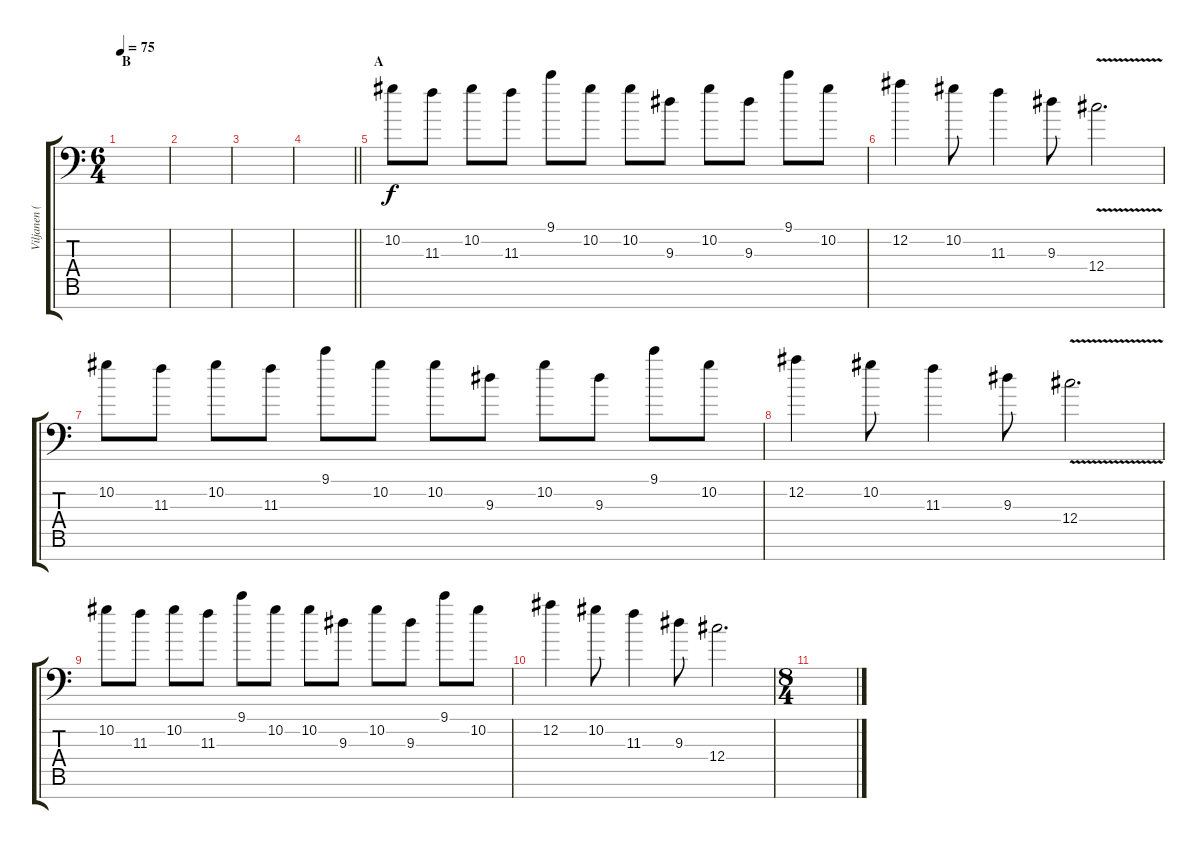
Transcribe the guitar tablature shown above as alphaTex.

\track ("Viljanen (Lead Guitar)" "Viljanen (") {instrument distortionguitar}
\staff {score tabs}
\tuning (Eb4 Bb3 Gb3 Db3 Ab2 Eb2 Bb1) {hide}
\ts (6 4)
\section ("" "B")
\tempo 75
\clef f4
\ks c
|
|
|
\barLineRight lightlight
|
\section ("" "A")
10.2.8 11.3.8 10.2.8 11.3.8 9.1.8 10.2.8 10.2.8 9.3.8 10.2.8 9.3.8 9.1.8 10.2.8 |
12.2.4 10.2.8 11.3.4 9.3.8 12.4{v}.2{d} |
10.2.8 11.3.8 10.2.8 11.3.8 9.1.8 10.2.8 10.2.8 9.3.8 10.2.8 9.3.8 9.1.8 10.2.8 |
12.2.4 10.2.8 11.3.4 9.3.8 12.4{v}.2{d} |
10.2.8 11.3.8 10.2.8 11.3.8 9.1.8 10.2.8 10.2.8 9.3.8 10.2.8 9.3.8 9.1.8 10.2.8 |
12.2.4 10.2.8 11.3.4 9.3.8 12.4.2{d} |
\ts (8 4)
